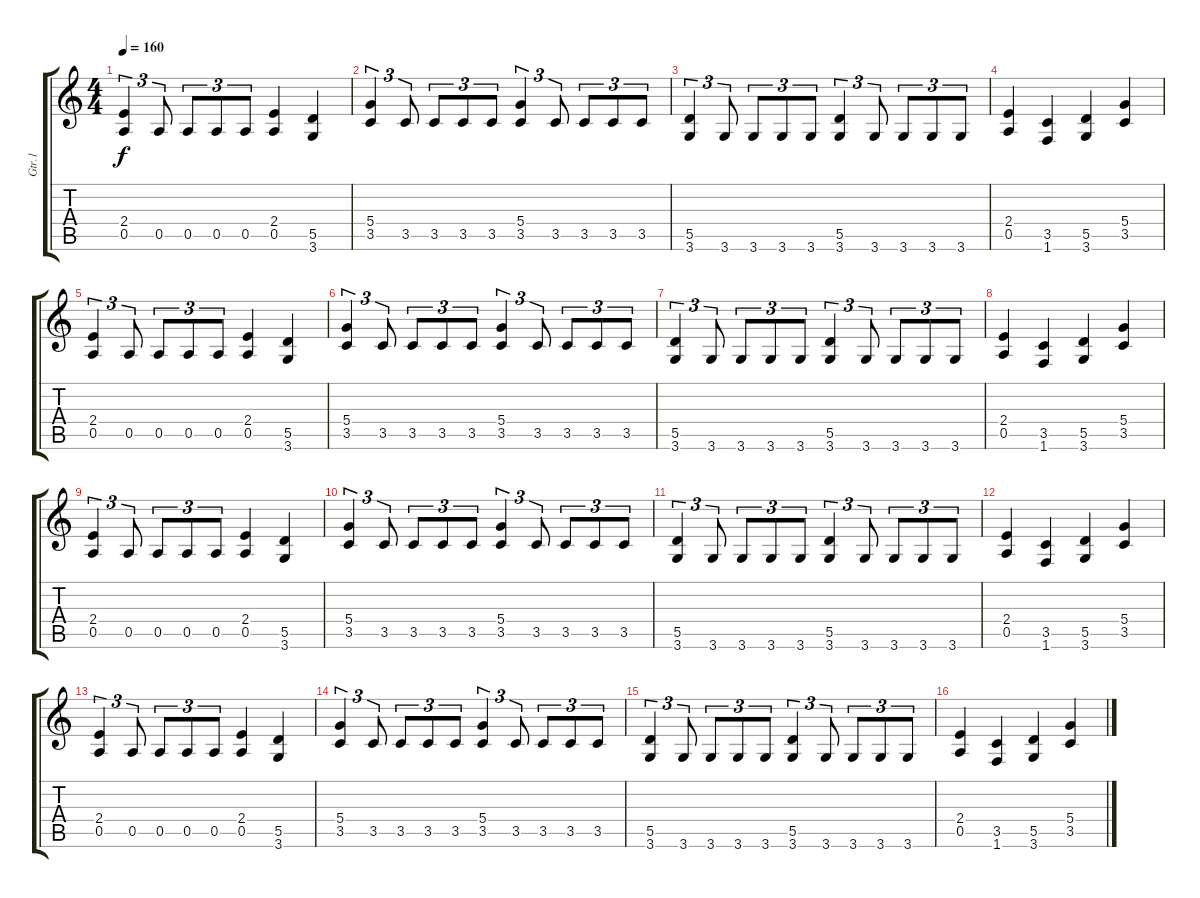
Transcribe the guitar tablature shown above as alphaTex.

\track ("Gtr.1" "Gtr.1") {instrument distortionguitar}
\staff {score tabs}
\tuning (E4 B3 G3 D3 A2 E2) {hide}
\ts (4 4)
\tempo 160
\clef g2
\ks c
(2.4 0.5).4{tu (3 2) dy f} 0.5.8{tu (3 2)} 0.5.8{tu (3 2)} 0.5.8{tu (3 2)} 0.5.8{tu (3 2)} (2.4 0.5).4 (5.5 3.6).4 |
(5.4 3.5).4{tu (3 2)} 3.5.8{tu (3 2)} 3.5.8{tu (3 2)} 3.5.8{tu (3 2)} 3.5.8{tu (3 2)} (5.4 3.5).4{tu (3 2)} 3.5.8{tu (3 2)} 3.5.8{tu (3 2)} 3.5.8{tu (3 2)} 3.5.8{tu (3 2)} |
(5.5 3.6).4{tu (3 2)} 3.6.8{tu (3 2)} 3.6.8{tu (3 2)} 3.6.8{tu (3 2)} 3.6.8{tu (3 2)} (5.5 3.6).4{tu (3 2)} 3.6.8{tu (3 2)} 3.6.8{tu (3 2)} 3.6.8{tu (3 2)} 3.6.8{tu (3 2)} |
(2.4 0.5).4 (3.5 1.6).4 (5.5 3.6).4 (5.4 3.5).4 |
(2.4 0.5).4{tu (3 2)} 0.5.8{tu (3 2)} 0.5.8{tu (3 2)} 0.5.8{tu (3 2)} 0.5.8{tu (3 2)} (2.4 0.5).4 (5.5 3.6).4 |
(5.4 3.5).4{tu (3 2)} 3.5.8{tu (3 2)} 3.5.8{tu (3 2)} 3.5.8{tu (3 2)} 3.5.8{tu (3 2)} (5.4 3.5).4{tu (3 2)} 3.5.8{tu (3 2)} 3.5.8{tu (3 2)} 3.5.8{tu (3 2)} 3.5.8{tu (3 2)} |
(5.5 3.6).4{tu (3 2)} 3.6.8{tu (3 2)} 3.6.8{tu (3 2)} 3.6.8{tu (3 2)} 3.6.8{tu (3 2)} (5.5 3.6).4{tu (3 2)} 3.6.8{tu (3 2)} 3.6.8{tu (3 2)} 3.6.8{tu (3 2)} 3.6.8{tu (3 2)} |
(2.4 0.5).4 (3.5 1.6).4 (5.5 3.6).4 (5.4 3.5).4 |
(2.4 0.5).4{tu (3 2)} 0.5.8{tu (3 2)} 0.5.8{tu (3 2)} 0.5.8{tu (3 2)} 0.5.8{tu (3 2)} (2.4 0.5).4 (5.5 3.6).4 |
(5.4 3.5).4{tu (3 2)} 3.5.8{tu (3 2)} 3.5.8{tu (3 2)} 3.5.8{tu (3 2)} 3.5.8{tu (3 2)} (5.4 3.5).4{tu (3 2)} 3.5.8{tu (3 2)} 3.5.8{tu (3 2)} 3.5.8{tu (3 2)} 3.5.8{tu (3 2)} |
(5.5 3.6).4{tu (3 2)} 3.6.8{tu (3 2)} 3.6.8{tu (3 2)} 3.6.8{tu (3 2)} 3.6.8{tu (3 2)} (5.5 3.6).4{tu (3 2)} 3.6.8{tu (3 2)} 3.6.8{tu (3 2)} 3.6.8{tu (3 2)} 3.6.8{tu (3 2)} |
(2.4 0.5).4 (3.5 1.6).4 (5.5 3.6).4 (5.4 3.5).4 |
(2.4 0.5).4{tu (3 2)} 0.5.8{tu (3 2)} 0.5.8{tu (3 2)} 0.5.8{tu (3 2)} 0.5.8{tu (3 2)} (2.4 0.5).4 (5.5 3.6).4 |
(5.4 3.5).4{tu (3 2)} 3.5.8{tu (3 2)} 3.5.8{tu (3 2)} 3.5.8{tu (3 2)} 3.5.8{tu (3 2)} (5.4 3.5).4{tu (3 2)} 3.5.8{tu (3 2)} 3.5.8{tu (3 2)} 3.5.8{tu (3 2)} 3.5.8{tu (3 2)} |
(5.5 3.6).4{tu (3 2)} 3.6.8{tu (3 2)} 3.6.8{tu (3 2)} 3.6.8{tu (3 2)} 3.6.8{tu (3 2)} (5.5 3.6).4{tu (3 2)} 3.6.8{tu (3 2)} 3.6.8{tu (3 2)} 3.6.8{tu (3 2)} 3.6.8{tu (3 2)} |
(2.4 0.5).4 (3.5 1.6).4 (5.5 3.6).4 (5.4 3.5).4
